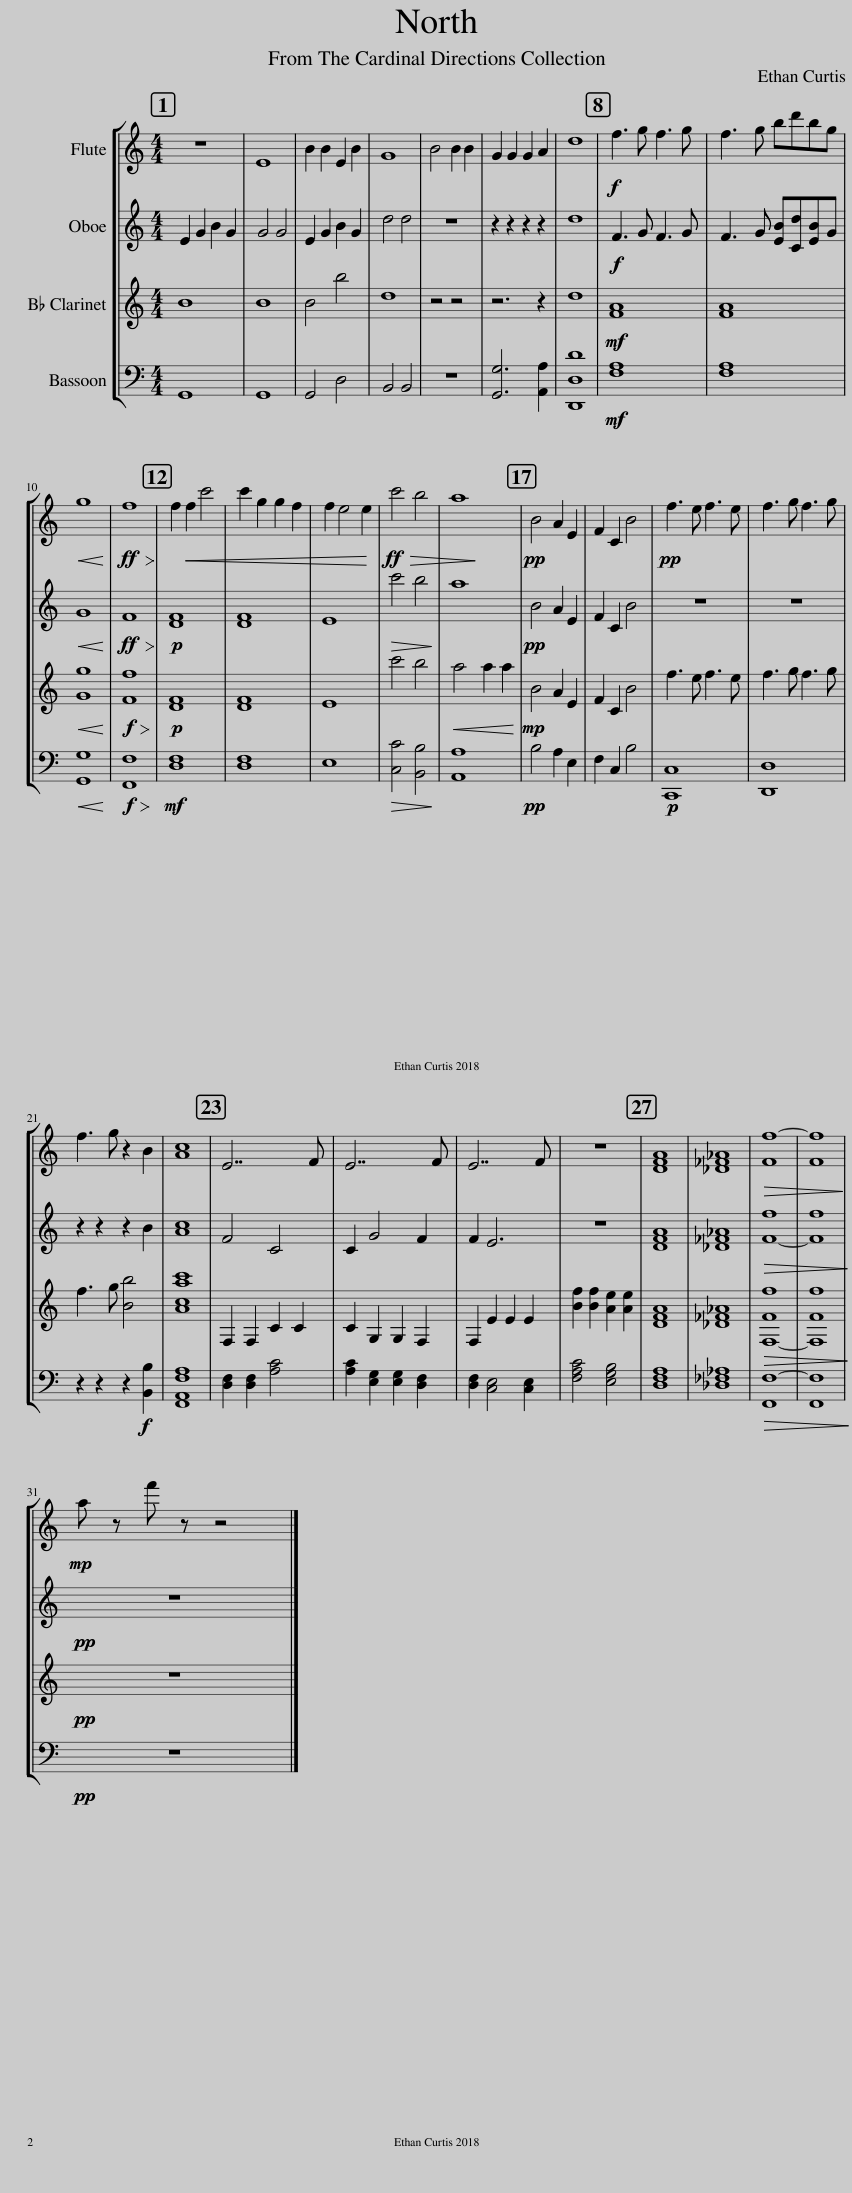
X:1
%%score [ 1 2 3 4 ]
L:1/8
M:4/4
I:linebreak $
K:C
V:1 treble
V:2 treble
V:3 treble transpose=-2
V:4 bass
V:1
 z8 | E8 | B2 B2 E2 B2 | G8 | B4 B2 B2 | %5
 G2 G2 G2 A2 | d8 |!f! f3 g f3 g |$ f3 g bd'bg |!<(! g8!<)! | %10
!ff!!>(! f8!>)! | f2!<(! f2 c'4!<)! | c'2 g2 g2 f2 | f2 e4 e2 |!ff!!>(! c'4 b4!>)! | %15
 a8 |!pp! B4 A2 E2 | F2 C2 B4 |$!pp! f3 e f3 e | f3 g f3 g | %20
 f3 g z2 B2 | [Ac]8 | E7 F | E7 F | E7 F | %25
 z8 |$ [DFA]8 | [_D_F_A]8 |!>(! [Ff-]8!>)! | [Ff]8 | %30
!mp! a z f' z z4 |] %31
V:2
 E2 G2 B2 G2 | G4 G4 | E2 G2 B2 G2 | d4 d4 | z8 | %5
 z2 z2 z2 z2 | d8 |!f! F3 G F3 G |$ F3 G [EB][Cd][EB]G |!<(! G8!<)! | %10
!ff!!>(! F8!>)! |!p! [DF]8 | [DF]8 | E8 |!>(! c'4 b4!>)! | %15
 a8 |!pp! B4 A2 E2 | F2 C2 B4 |$ z8 | z8 | %20
 z2 z2 z2 B2 | [Ac]8 | F4 C4 | C2 G4 F2 | F2 E6 | %25
 z8 |$ [DFA]8 | [_D_F_A]8 |!>(! [F-f]8!>)! | [Ff]8 | %30
!pp! z8 |] %31
V:3
 ^c8 | ^c8 | ^c4 ^c'4 | e8 | z4 z4 | %5
 z6 z2 | e8 |!mf! [GB]8 |$ [GB]8 |!<(! [Aa]8!<)! | %10
!f!!>(! [Gg]8!>)! |!p! [EG]8 | [EG]8 | ^F8 | d'4 ^c'4 | %15
!<(! b4 b2 b2!<)! |!mp! ^c4 B2 ^F2 | G2 D2 ^c4 |$ g3 ^f g3 f | g3 a g3 a | %20
 g3 a [^c^c']4 | [Bdbd']8 | G,2 G,2 D2 D2 | D2 A,2 A,2 G,2 | G,2 ^F2 F2 F2 | %25
 [^cg]2 [cg]2 [B^f]2 [Bf]2 |$ [EGB]8 | [_E_G_B]8 |!>(! [G,-Gg]8!>)! | [G,Gg]8 | %30
!pp! z8 |] %31
V:4
 G,,8 | G,,8 | G,,4 D,4 | B,,4 B,,4 | z8 | %5
 [G,,G,]6 [A,,A,]2 | [D,,D,D]8 |!mf! [F,A,]8 |$ [F,A,]8 |!<(! [G,,G,]8!<)! | %10
!f!!>(! [F,,F,]8!>)! |!mf! [D,F,]8 | [D,F,]8 | E,8 |!>(! [C,C]4 [B,,B,]4!>)! | %15
 [A,,A,]8 |!pp! B,4 A,2 E,2 | F,2 C,2 B,4 |$!p! [C,,C,]8 | [D,,D,]8 | %20
 z2 z2 z2!f! [B,,B,]2 | [F,,A,,F,A,]8 | [D,F,]2 [D,F,]2 [A,C]4 | [A,C]2 [E,G,]2 [E,G,]2 [D,F,]2 | [D,F,]2 [C,E,]4 [C,E,]2 | %25
 [F,A,C]4 [E,G,B,]4 |$ [D,F,A,]8 | [_D,_F,_A,]8 |!>(! [F,,F,-]8!>)! | [F,,F,]8 | %30
!pp! z8 |] %31
